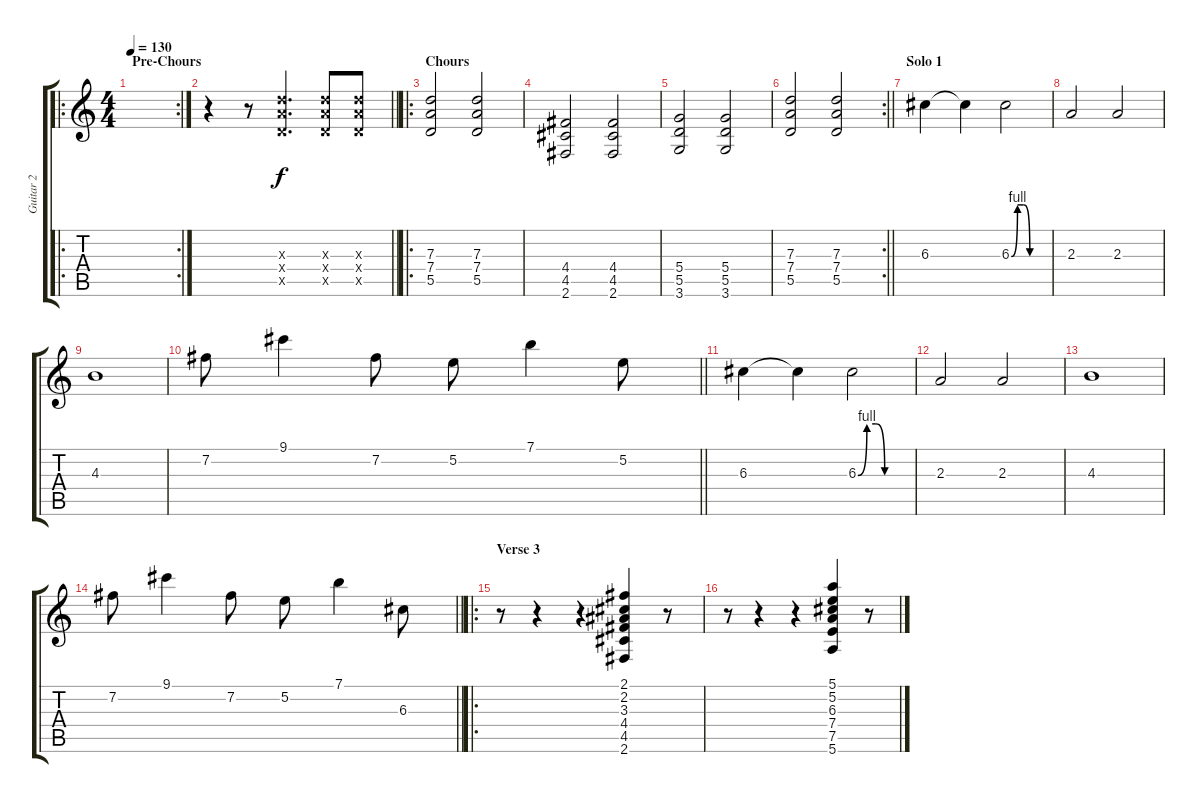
\track ("Guitar 2" "Guitar 2") {instrument distortionguitar}
\staff {score tabs}
\tuning (E4 B3 G3 D3 A2 E2) {hide}
\ro
\rc 2
\ts (4 4)
\section ("" "Pre-Chours")
\tempo 130
\clef g2
\ks c
|
\barLineRight lightlight
r.4 r.8 (7.3{x} 7.4{x} 5.5{x}).4{d instrument distortionguitar} (7.3{x} 7.4{x} 5.5{x}).8 (7.3{x} 7.4{x} 5.5{x}).8 |
\ro
\section ("" "Chours")
(7.3 7.4 5.5).2 (7.3 7.4 5.5).2 |
(4.4 4.5 2.6).2 (4.4 4.5 2.6).2 |
(5.4 5.5 3.6).2 (5.4 5.5 3.6).2 |
\rc 2
\barLineRight lightlight
(7.3 7.4 5.5).2 (7.3 7.4 5.5).2 |
\section ("" "Solo 1")
6.3.4 6.3{t}.4 6.3{be (custom 0 0 10 4 20 4 30 0 60 0)}.2 |
2.3.2 2.3.2 |
4.3.1 |
\barLineRight lightlight
7.2.8 9.1.4 7.2.8 5.2.8 7.1.4 5.2.8 |
6.3.4 6.3{t}.4 6.3{be (custom 0 0 10 4 20 4 30 0 60 0)}.2 |
2.3.2 2.3.2 |
4.3.1 |
\barLineRight lightlight
7.2.8 9.1.4 7.2.8 5.2.8 7.1.4 6.3.8 |
\ro
\section ("" "Verse 3")
r.8{volume 8 instrument acousticguitarsteel} r.4 r.4 (2.1 2.2 3.3 4.4 4.5 2.6).4 r.8 |
r.8 r.4 r.4 (5.1 5.2 6.3 7.4 7.5 5.6).4 r.8
